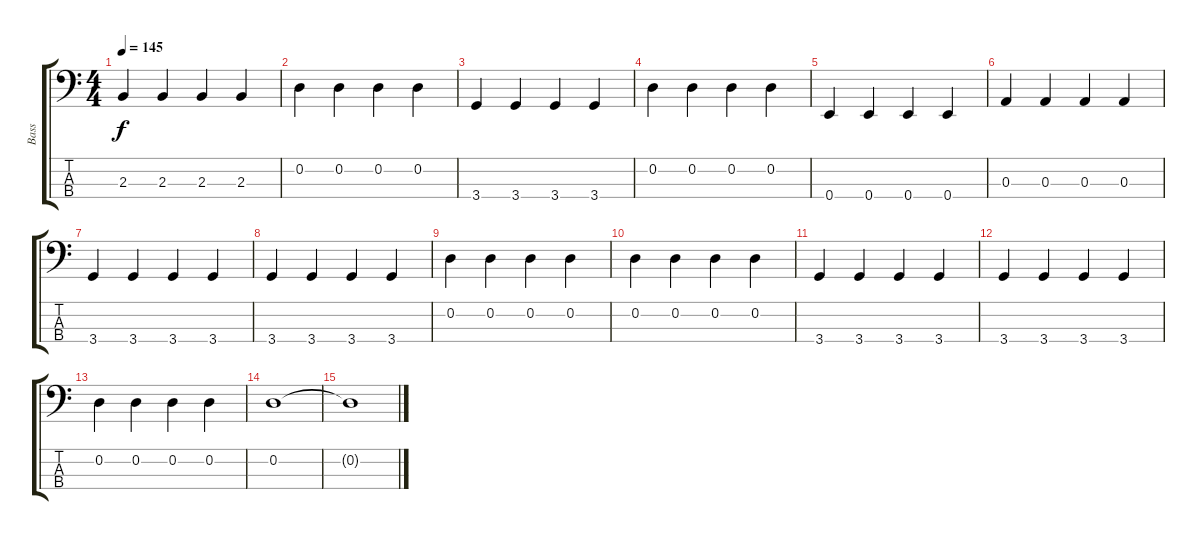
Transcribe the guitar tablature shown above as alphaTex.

\track ("Bass" "Bass") {instrument electricbasspick}
\staff {score tabs}
\tuning (G2 D2 A1 E1) {hide}
\ts (4 4)
\tempo 145
\clef f4
\ks c
2.3.4{dy f} 2.3.4 2.3.4 2.3.4 |
0.2.4 0.2.4 0.2.4 0.2.4 |
3.4.4 3.4.4 3.4.4 3.4.4 |
0.2.4 0.2.4 0.2.4 0.2.4 |
0.4.4 0.4.4 0.4.4 0.4.4 |
0.3.4 0.3.4 0.3.4 0.3.4 |
3.4.4 3.4.4 3.4.4 3.4.4 |
3.4.4 3.4.4 3.4.4 3.4.4 |
0.2.4 0.2.4 0.2.4 0.2.4 |
0.2.4 0.2.4 0.2.4 0.2.4 |
3.4.4 3.4.4 3.4.4 3.4.4 |
3.4.4 3.4.4 3.4.4 3.4.4 |
0.2.4 0.2.4 0.2.4 0.2.4 |
0.2.1 |
0.2{t}.1
